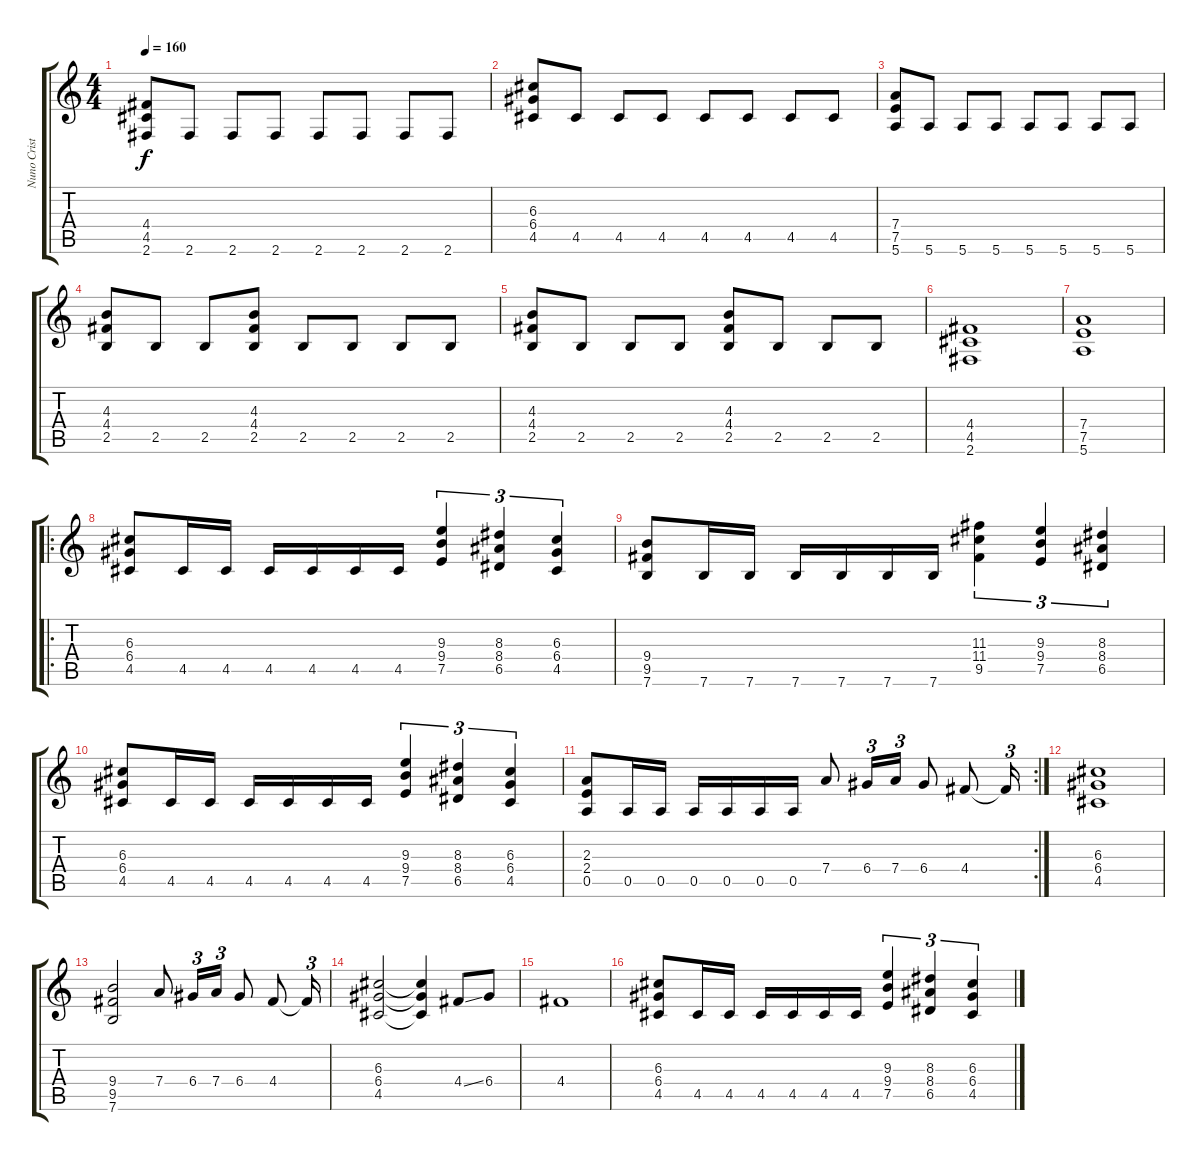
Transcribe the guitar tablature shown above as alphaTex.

\track ("Nuno Cristóvão" "Nuno Crist") {instrument overdrivenguitar}
\staff {score tabs}
\tuning (E4 B3 G3 D3 A2 E2) {hide}
\ts (4 4)
\tempo 160
\clef g2
\ks c
(4.4 4.5 2.6).8{dy f} 2.6.8 2.6.8 2.6.8 2.6.8 2.6.8 2.6.8 2.6.8 |
(6.3 6.4 4.5).8 4.5.8 4.5.8 4.5.8 4.5.8 4.5.8 4.5.8 4.5.8 |
(7.4 7.5 5.6).8 5.6.8 5.6.8 5.6.8 5.6.8 5.6.8 5.6.8 5.6.8 |
(4.3 4.4 2.5).8 2.5.8 2.5.8 (4.3 4.4 2.5).8 2.5.8 2.5.8 2.5.8 2.5.8 |
(4.3 4.4 2.5).8 2.5.8 2.5.8 2.5.8 (4.3 4.4 2.5).8 2.5.8 2.5.8 2.5.8 |
(4.4 4.5 2.6).1 |
(7.4 7.5 5.6).1 |
\ro
(6.3 6.4 4.5).8 4.5.16 4.5.16 4.5.16 4.5.16 4.5.16 4.5.16 (9.3 9.4 7.5).4{tu (3 2)} (8.3 8.4 6.5).4{tu (3 2)} (6.3 6.4 4.5).4{tu (3 2)} |
(9.4 9.5 7.6).8 7.6.16 7.6.16 7.6.16 7.6.16 7.6.16 7.6.16 (11.3 11.4 9.5).4{tu (3 2)} (9.3 9.4 7.5).4{tu (3 2)} (8.3 8.4 6.5).4{tu (3 2)} |
(6.3 6.4 4.5).8 4.5.16 4.5.16 4.5.16 4.5.16 4.5.16 4.5.16 (9.3 9.4 7.5).4{tu (3 2)} (8.3 8.4 6.5).4{tu (3 2)} (6.3 6.4 4.5).4{tu (3 2)} |
\rc 2
(2.3 2.4 0.5).8 0.5.16 0.5.16 0.5.16 0.5.16 0.5.16 0.5.16 7.4.8 6.4.16{tu (3 2)} 7.4.16{tu (3 2)} 6.4.8 4.4.8 4.4{t}.16{tu (3 2)} |
(6.3 6.4 4.5).1 |
(9.4 9.5 7.6).2 7.4.8 6.4.16{tu (3 2)} 7.4.16{tu (3 2)} 6.4.8 4.4.8 4.4{t}.16{tu (3 2)} |
(6.3 6.4 4.5).2 (6.3{t} 6.4{t} 4.5{t}).4 4.4{ss}.8 6.4.8 |
4.4.1 |
(6.3 6.4 4.5).8 4.5.16 4.5.16 4.5.16 4.5.16 4.5.16 4.5.16 (9.3 9.4 7.5).4{tu (3 2)} (8.3 8.4 6.5).4{tu (3 2)} (6.3 6.4 4.5).4{tu (3 2)}
